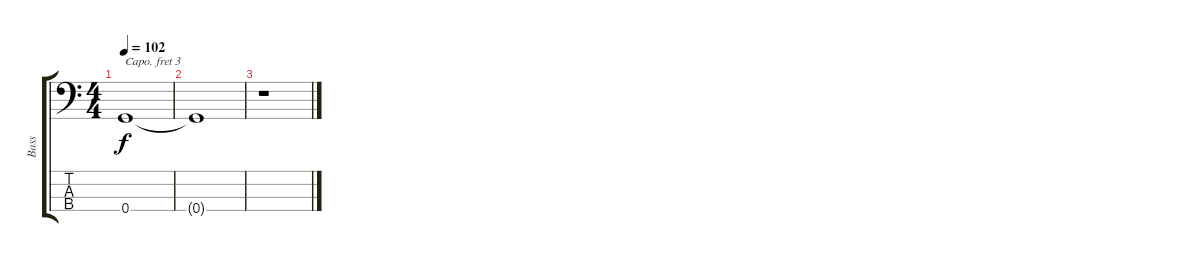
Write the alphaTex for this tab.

\track ("Bass" "Bass") {instrument electricbasspick}
\staff {score tabs}
\capo 3
\tuning (G2 D2 A1 E1) {hide}
\ts (4 4)
\tempo 102
\clef f4
\ks c
0.4{t}.1{dy f} |
0.4{t}.1 |
r.1
